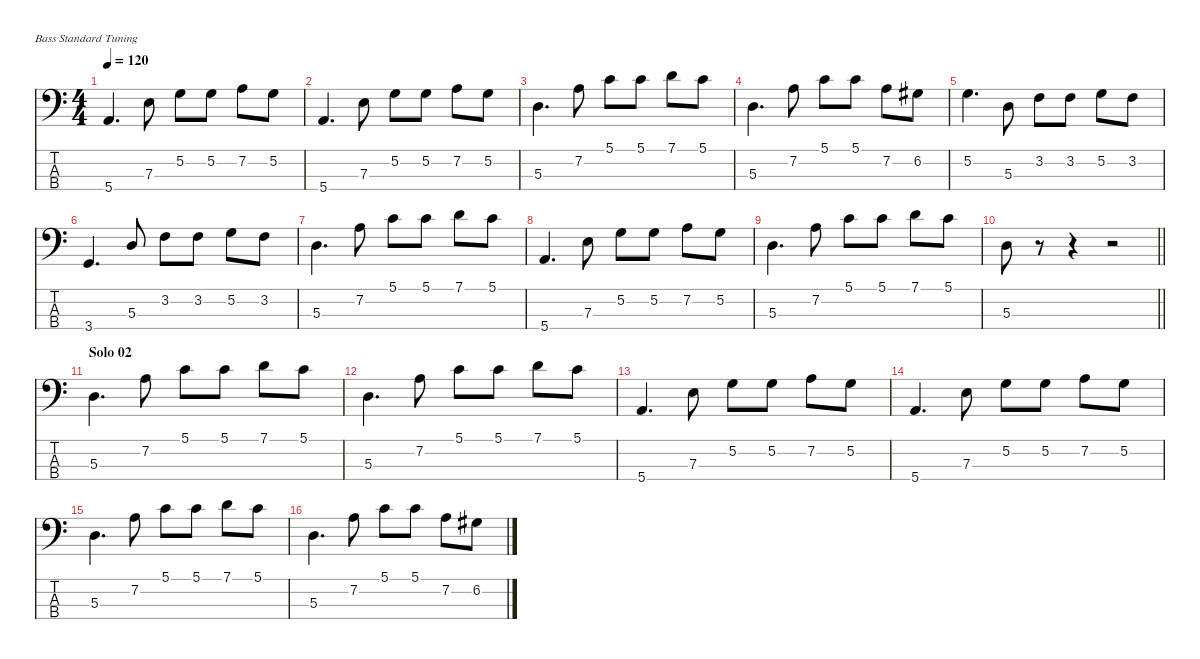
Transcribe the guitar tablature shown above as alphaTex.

\defaultSystemsLayout 4
\hideDynamics
\bracketExtendMode nobrackets
\singleTrackTrackNamePolicy hidden
\multiTrackTrackNamePolicy hidden
\firstSystemTrackNameMode fullname
\firstSystemTrackNameOrientation horizontal
\otherSystemsTrackNameOrientation horizontal
\track ("Bajo" "el.bs.") {instrument electricbassfinger}
\staff {score tabs}
\tuning (G2 D2 A1 E1)
\ts (4 4)
\tempo 120
\clef f4
\ks c
5.4.4{d dy f beam Up} 7.3.8{beam Down} 5.2.8{beam Down} 5.2.8{beam Down} 7.2.8{beam Down} 5.2.8{beam Down} |
5.4.4{d beam Up} 7.3.8{beam Down} 5.2.8{beam Down} 5.2.8{beam Down} 7.2.8{beam Down} 5.2.8{beam Down} |
5.3.4{d beam Down} 7.2.8{beam Down} 5.1.8{beam Down} 5.1.8{beam Down} 7.1.8{beam Down} 5.1.8{beam Down} |
5.3.4{d beam Down} 7.2.8{beam Down} 5.1.8{beam Down} 5.1.8{beam Down} 7.2.8{beam Down} 6.2{acc #}.8{beam Down} |
5.2.4{d beam Down} 5.3.8{beam Down} 3.2.8{beam Down} 3.2.8{beam Down} 5.2.8{beam Down} 3.2.8{beam Down} |
3.4.4{d beam Up} 5.3.8{beam Up} 3.2.8{beam Down} 3.2.8{beam Down} 5.2.8{beam Down} 3.2.8{beam Down} |
5.3.4{d beam Down} 7.2.8{beam Down} 5.1.8{beam Down} 5.1.8{beam Down} 7.1.8{beam Down} 5.1.8{beam Down} |
5.4.4{d beam Up} 7.3.8{beam Down} 5.2.8{beam Down} 5.2.8{beam Down} 7.2.8{beam Down} 5.2.8{beam Down} |
5.3.4{d beam Down} 7.2.8{beam Down} 5.1.8{beam Down} 5.1.8{beam Down} 7.1.8{beam Down} 5.1.8{beam Down} |
\barLineRight lightlight
5.3.8{beam Down} r.8{beam Down} r.4{beam Down} r.2{beam Down} |
\section ("" "Solo 02")
5.3.4{d beam Down} 7.2.8{beam Down} 5.1.8{beam Down} 5.1.8{beam Down} 7.1.8{beam Down} 5.1.8{beam Down} |
5.3.4{d beam Down} 7.2.8{beam Down} 5.1.8{beam Down} 5.1.8{beam Down} 7.1.8{beam Down} 5.1.8{beam Down} |
5.4.4{d beam Up} 7.3.8{beam Down} 5.2.8{beam Down} 5.2.8{beam Down} 7.2.8{beam Down} 5.2.8{beam Down} |
5.4.4{d beam Up} 7.3.8{beam Down} 5.2.8{beam Down} 5.2.8{beam Down} 7.2.8{beam Down} 5.2.8{beam Down} |
5.3.4{d beam Down} 7.2.8{beam Down} 5.1.8{beam Down} 5.1.8{beam Down} 7.1.8{beam Down} 5.1.8{beam Down} |
5.3.4{d beam Down} 7.2.8{beam Down} 5.1.8{beam Down} 5.1.8{beam Down} 7.2.8{beam Down} 6.2{acc #}.8{beam Down}
